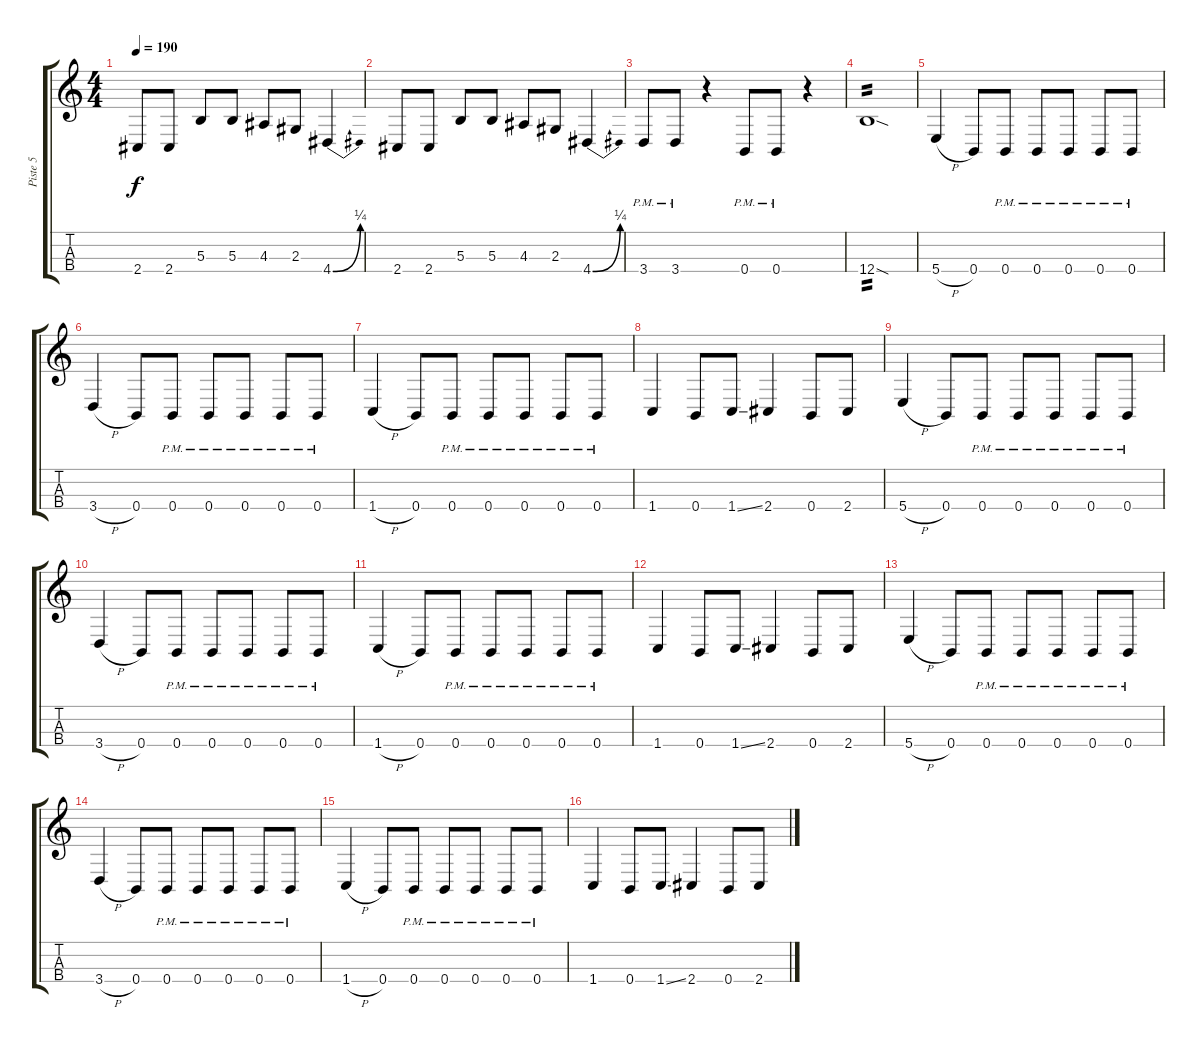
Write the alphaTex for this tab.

\track ("Piste 5" "Piste 5") {instrument electricbasspick}
\staff {score tabs}
\tuning (E3 B2 Gb2 B1) {hide}
\ts (4 4)
\tempo 190
\clef g2
\ks c
2.4.8{dy f} 2.4.8 5.3.8 5.3.8 4.3.8 2.3.8 4.4{be (bend 0 0 60 1)}.4 |
2.4.8 2.4.8 5.3.8 5.3.8 4.3.8 2.3.8 4.4{be (bend 0 0 60 1)}.4 |
3.4{pm}.8 3.4{pm}.8 r.4 0.4{pm}.8 0.4{pm}.8 r.4 |
12.4{sod}.1{tp 2} |
5.4{h}.4 0.4.8 0.4{pm}.8 0.4{pm}.8 0.4{pm}.8 0.4{pm}.8 0.4{pm}.8 |
3.4{h}.4 0.4.8 0.4{pm}.8 0.4{pm}.8 0.4{pm}.8 0.4{pm}.8 0.4{pm}.8 |
1.4{h}.4 0.4.8 0.4{pm}.8 0.4{pm}.8 0.4{pm}.8 0.4{pm}.8 0.4{pm}.8 |
1.4.4 0.4.8 1.4{ss}.8 2.4.4 0.4.8 2.4.8 |
5.4{h}.4 0.4.8 0.4{pm}.8 0.4{pm}.8 0.4{pm}.8 0.4{pm}.8 0.4{pm}.8 |
3.4{h}.4 0.4.8 0.4{pm}.8 0.4{pm}.8 0.4{pm}.8 0.4{pm}.8 0.4{pm}.8 |
1.4{h}.4 0.4.8 0.4{pm}.8 0.4{pm}.8 0.4{pm}.8 0.4{pm}.8 0.4{pm}.8 |
1.4.4 0.4.8 1.4{ss}.8 2.4.4 0.4.8 2.4.8 |
5.4{h}.4 0.4.8 0.4{pm}.8 0.4{pm}.8 0.4{pm}.8 0.4{pm}.8 0.4{pm}.8 |
3.4{h}.4 0.4.8 0.4{pm}.8 0.4{pm}.8 0.4{pm}.8 0.4{pm}.8 0.4{pm}.8 |
1.4{h}.4 0.4.8 0.4{pm}.8 0.4{pm}.8 0.4{pm}.8 0.4{pm}.8 0.4{pm}.8 |
1.4.4 0.4.8 1.4{ss}.8 2.4.4 0.4.8 2.4.8
